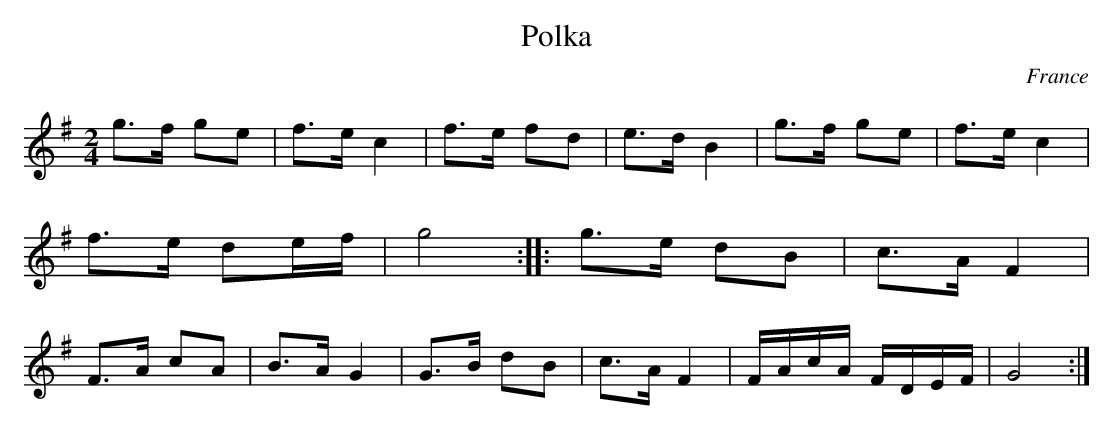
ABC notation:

X:1
T:Polka
M:2/4
O:France
K:G
g3f g2e2|f3ec4|f3e f2d2|e3dB4|\
g3f g2e2|f3ec4|f3e d2ef|g8::\
g3e d2B2|c3AF4|F3A c2A2|B3AG4|\
G3B d2B2|c3AF4|FAcA FDEF|G8:|
